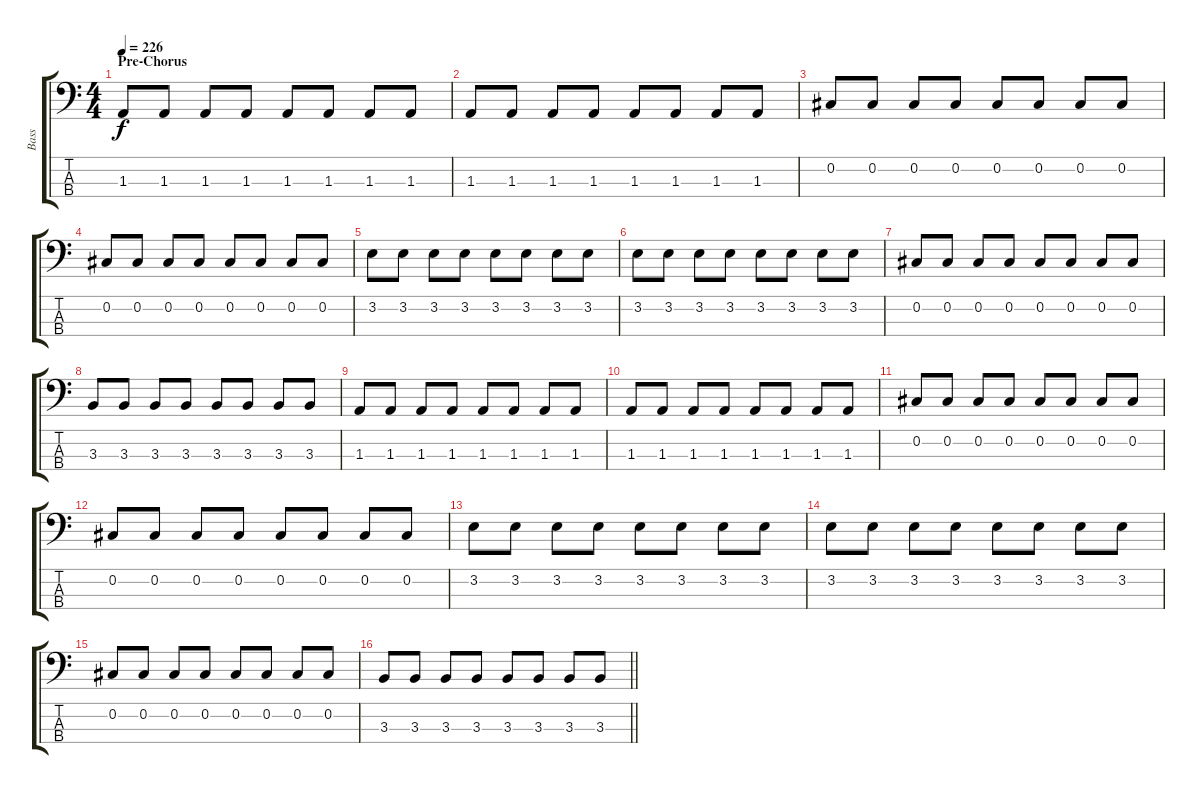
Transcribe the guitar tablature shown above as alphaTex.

\track ("Bass" "Bass") {instrument electricbassfinger}
\staff {score tabs}
\tuning (Gb2 Db2 Ab1 Db1) {hide}
\ts (4 4)
\section ("" "Pre-Chorus")
\tempo 226
\clef f4
\ks c
1.3.8{dy f} 1.3.8 1.3.8 1.3.8 1.3.8 1.3.8 1.3.8 1.3.8 |
1.3.8 1.3.8 1.3.8 1.3.8 1.3.8 1.3.8 1.3.8 1.3.8 |
0.2.8 0.2.8 0.2.8 0.2.8 0.2.8 0.2.8 0.2.8 0.2.8 |
0.2.8 0.2.8 0.2.8 0.2.8 0.2.8 0.2.8 0.2.8 0.2.8 |
3.2.8 3.2.8 3.2.8 3.2.8 3.2.8 3.2.8 3.2.8 3.2.8 |
3.2.8 3.2.8 3.2.8 3.2.8 3.2.8 3.2.8 3.2.8 3.2.8 |
0.2.8 0.2.8 0.2.8 0.2.8 0.2.8 0.2.8 0.2.8 0.2.8 |
3.3.8 3.3.8 3.3.8 3.3.8 3.3.8 3.3.8 3.3.8 3.3.8 |
1.3.8 1.3.8 1.3.8 1.3.8 1.3.8 1.3.8 1.3.8 1.3.8 |
1.3.8 1.3.8 1.3.8 1.3.8 1.3.8 1.3.8 1.3.8 1.3.8 |
0.2.8 0.2.8 0.2.8 0.2.8 0.2.8 0.2.8 0.2.8 0.2.8 |
0.2.8 0.2.8 0.2.8 0.2.8 0.2.8 0.2.8 0.2.8 0.2.8 |
3.2.8 3.2.8 3.2.8 3.2.8 3.2.8 3.2.8 3.2.8 3.2.8 |
3.2.8 3.2.8 3.2.8 3.2.8 3.2.8 3.2.8 3.2.8 3.2.8 |
0.2.8 0.2.8 0.2.8 0.2.8 0.2.8 0.2.8 0.2.8 0.2.8 |
\barLineRight lightlight
3.3.8 3.3.8 3.3.8 3.3.8 3.3.8 3.3.8 3.3.8 3.3.8
